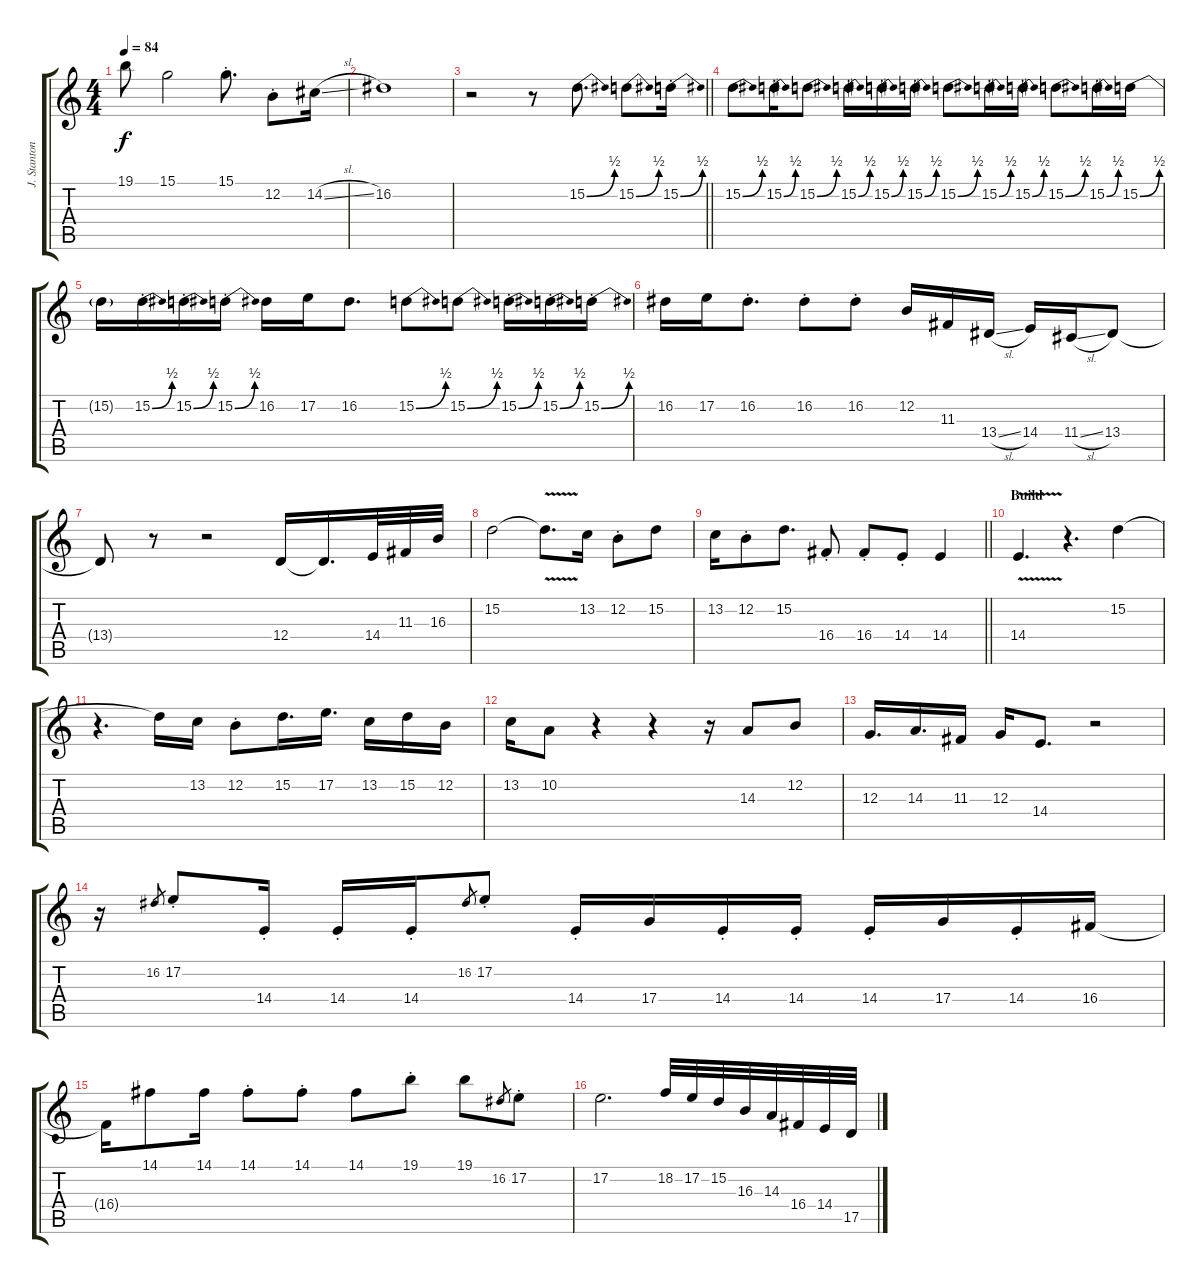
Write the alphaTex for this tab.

\track ("J. Stanton - Trumpet (Solo)" "J. Stanton") {instrument trumpet}
\staff {score tabs}
\tuning (E4 B3 G3 D3 A2 E2) {hide}
\ts (4 4)
\tempo 84
\clef g2
\ks c
19.1{t}.8{dy f} 15.1.2 15.1{st}.8{d} 12.2{st}.8 14.2{sl}.16 |
16.2.1 |
\barLineRight lightlight
r.2 r.8 15.2{be (bend 0 0 60 2)}.8{d} 15.2{be (bend 0 0 60 2)}.8 15.2{be (bend 0 0 60 2) st}.16 |
15.2{be (bend 0 0 60 2)}.8 15.2{be (bend 0 0 60 2) st}.16 15.2{be (bend 0 0 60 2)}.8 15.2{be (bend 0 0 60 2) st}.16 15.2{be (bend 0 0 60 2) st}.16 15.2{be (bend 0 0 60 2) st}.16 15.2{be (bend 0 0 60 2)}.8 15.2{be (bend 0 0 60 2) st}.16 15.2{be (bend 0 0 60 2) st}.16 15.2{be (bend 0 0 60 2)}.8 15.2{be (bend 0 0 60 2) st}.16 15.2{be (bend 0 0 60 2)}.16 |
15.2{t}.16 15.2{be (bend 0 0 60 2) st}.16 15.2{be (bend 0 0 60 2) st}.16 15.2{be (bend 0 0 60 2) st}.16 16.2.16 17.2.16 16.2.8{d} 15.2{be (bend 0 0 60 2)}.8 15.2{be (bend 0 0 60 2)}.8 15.2{be (bend 0 0 60 2) st}.16 15.2{be (bend 0 0 60 2) st}.16 15.2{be (bend 0 0 60 2) st}.16 |
16.2.16 17.2.16 16.2{st}.8{d} 16.2{st}.8 16.2{st}.8 12.2.16 11.3.16 13.4{sl}.16 14.4.16 11.4{sl}.16 13.4.8 |
13.4{t}.8 r.8 r.2 12.4.16 12.4{t}.16{d} 14.4.32 11.3.32 16.3.32 |
15.2.2 15.2{v t}.8{d} 13.2.16 12.2{st}.8 15.2.8 |
\barLineRight lightlight
13.2.16 12.2{st}.8 15.2.8{d} 16.4{st}.8 16.4{st}.8 14.4{st}.8 14.4.4 |
\section ("" "Build")
14.4{v}.4{d} r.4{d} 15.2.4 |
r.4{d} 15.2{t}.16 13.2.16 12.2{st}.8 15.2.16{d} 17.2.16{d} 13.2.16 15.2.16 12.2.16 |
13.2.16 10.2.8 r.4 r.4 r.16 14.3.8 12.2.8 |
12.3.16{d} 14.3.16{d} 11.3.16 12.3.16 14.4.8{d} r.2 |
r.16 16.2.8{gr} 17.2{st}.8 14.4{st}.16 14.4{st}.16 14.4{st}.16 16.2.8{gr} 17.2{st}.8 14.4{st}.16 17.4.16 14.4{st}.16 14.4{st}.16 14.4{st}.16 17.4.16 14.4{st}.16 16.4.16 |
16.4{t}.16 14.1.8 14.1.16 14.1{st}.8 14.1{st}.8 14.1.8 19.1{st}.8 19.1.8 16.2.8{gr} 17.2{st}.8 |
17.2.2{d} 18.2.32 17.2.32 15.2.32 16.3.32 14.3.32 16.4.32 14.4.32 17.5.32
